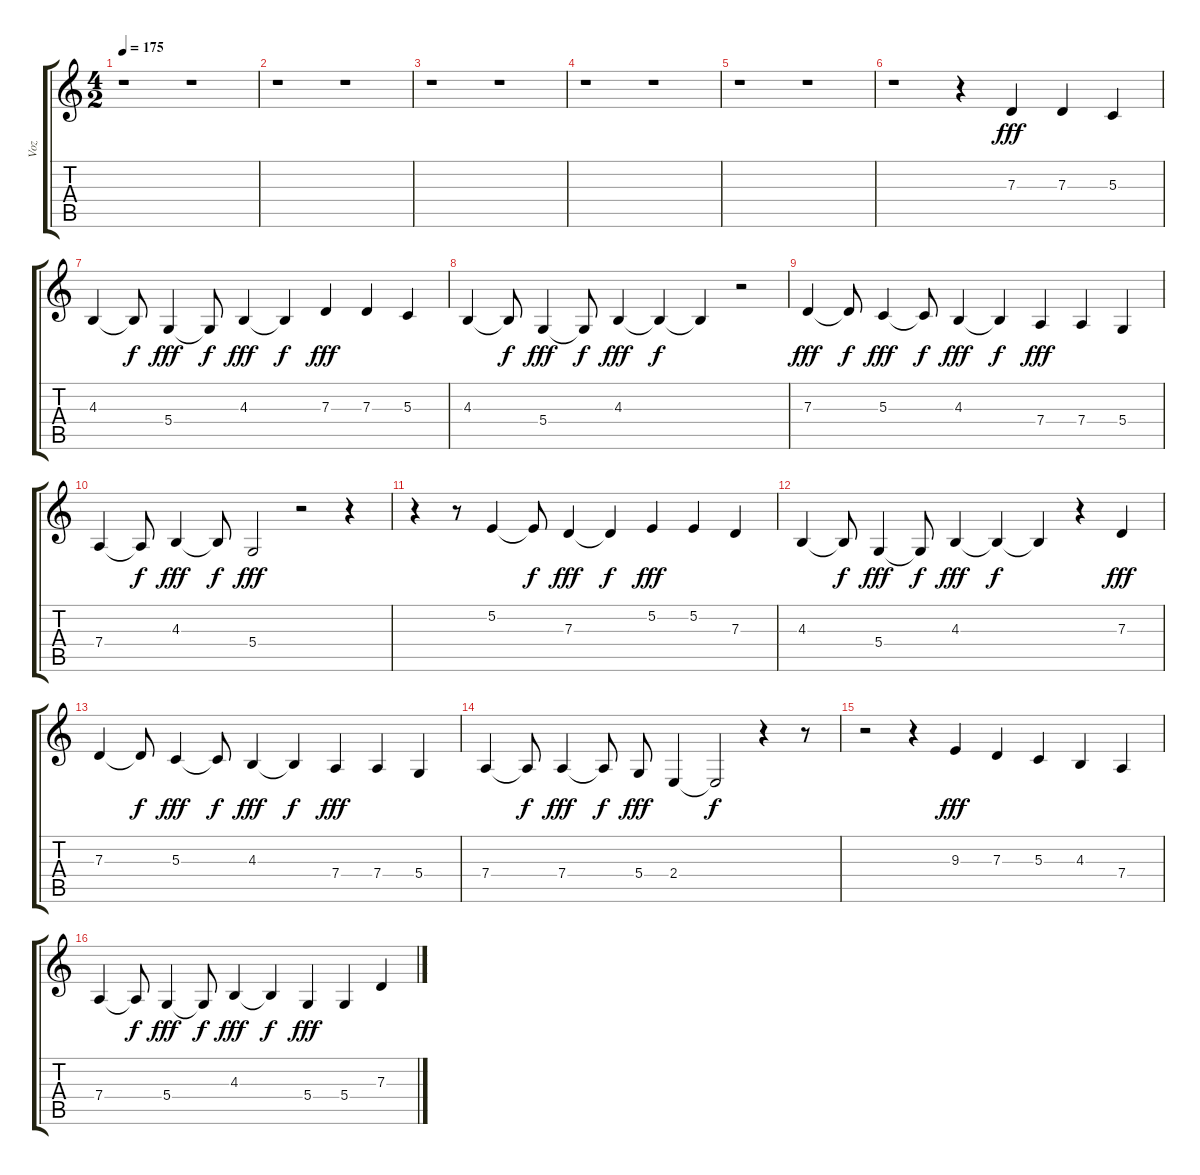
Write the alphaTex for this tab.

\track ("Voz" "Voz") {instrument lead1square}
\staff {score tabs}
\tuning (E4 B3 G3 D3 A2 E2) {hide}
\ts (4 2)
\tempo 175
\clef g2
\ks c
r.1{dy fff instrument lead1square} r.1 |
r.1 r.1 |
r.1 r.1 |
r.1 r.1 |
r.1 r.1 |
r.1 r.4 7.3.4 7.3.4 5.3.4 |
4.3.4 4.3{t}.8{dy f} 5.4.4{dy fff} 5.4{t}.8{dy f} 4.3.4{dy fff} 4.3{t}.4{dy f} 7.3.4{dy fff} 7.3.4 5.3.4 |
4.3.4 4.3{t}.8{dy f} 5.4.4{dy fff} 5.4{t}.8{dy f} 4.3.4{dy fff} 4.3{t}.4{dy f} 4.3{t}.4 r.2 |
7.3.4{dy fff} 7.3{t}.8{dy f} 5.3.4{dy fff} 5.3{t}.8{dy f} 4.3.4{dy fff} 4.3{t}.4{dy f} 7.4.4{dy fff} 7.4.4 5.4.4 |
7.4.4 7.4{t}.8{dy f} 4.3.4{dy fff} 4.3{t}.8{dy f} 5.4.2{dy fff} r.2 r.4 |
r.4 r.8 5.2.4 5.2{t}.8{dy f} 7.3.4{dy fff} 7.3{t}.4{dy f} 5.2.4{dy fff} 5.2.4 7.3.4 |
4.3.4 4.3{t}.8{dy f} 5.4.4{dy fff} 5.4{t}.8{dy f} 4.3.4{dy fff} 4.3{t}.4{dy f} 4.3{t}.4 r.4 7.3.4{dy fff} |
7.3.4 7.3{t}.8{dy f} 5.3.4{dy fff} 5.3{t}.8{dy f} 4.3.4{dy fff} 4.3{t}.4{dy f} 7.4.4{dy fff} 7.4.4 5.4.4 |
7.4.4 7.4{t}.8{dy f} 7.4.4{dy fff} 7.4{t}.8{dy f} 5.4.8{dy fff} 2.4.4 2.4{t}.2{dy f} r.4 r.8 |
r.2 r.4 9.3.4{dy fff} 7.3.4 5.3.4 4.3.4 7.4.4 |
7.4.4 7.4{t}.8{dy f} 5.4.4{dy fff} 5.4{t}.8{dy f} 4.3.4{dy fff} 4.3{t}.4{dy f} 5.4.4{dy fff} 5.4.4 7.3.4
